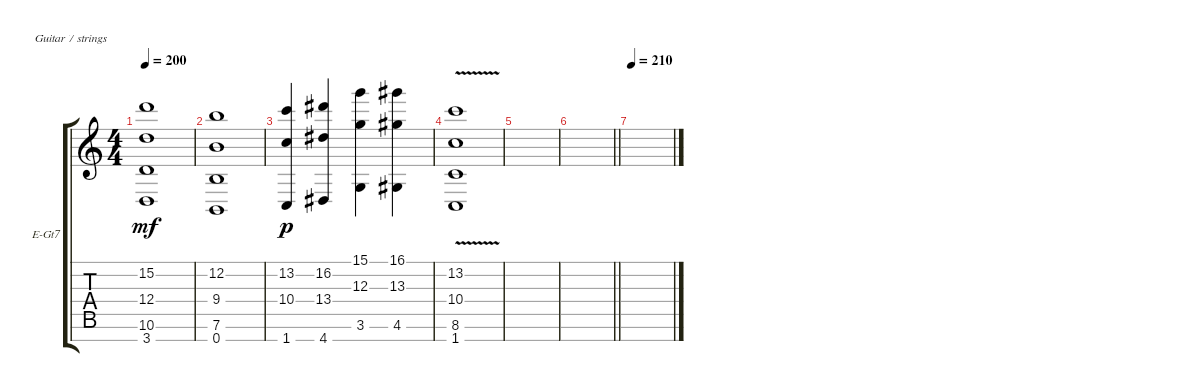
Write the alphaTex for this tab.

\defaultSystemsLayout 4
\bracketExtendMode groupsimilarinstruments
\firstSystemTrackNameOrientation horizontal
\otherSystemsTrackNameOrientation horizontal
\track ("Piano" "E-Gt7") {instrument electricguitarclean}
\staff {score tabs}
\tuning (E4 B3 G3 D3 A2 E2 B1)
\ts (4 4)
\tempo 200
\clef g2
\scale
0.333333
\ks c
(10.6 12.4 15.2 3.7).1{dy mf} |
\scale
0.333333 (7.6 9.4 12.2 0.7).1 |
\scale
0.333333 (1.7 10.4 13.2).4{dy p} (4.7 13.4 16.2).4 (3.6 15.1 12.3).4 (4.6 16.1 13.3).4 |
\scale
0.333333 (13.2 10.4 8.6 1.7{v}).1 |
\scale
0.333333 |
\scale
0.333333
\barLineRight lightlight
|
\tempo 210
\scale
0.333333 |
\scale
0.333333 |
\scale
0.333333 |
\scale
0.333333 |
\scale
0.333333 |
\scale
0.333333 |
\scale
0.333333 |
\scale
0.333333 |
\scale
0.333333 |
\scale
0.333333
